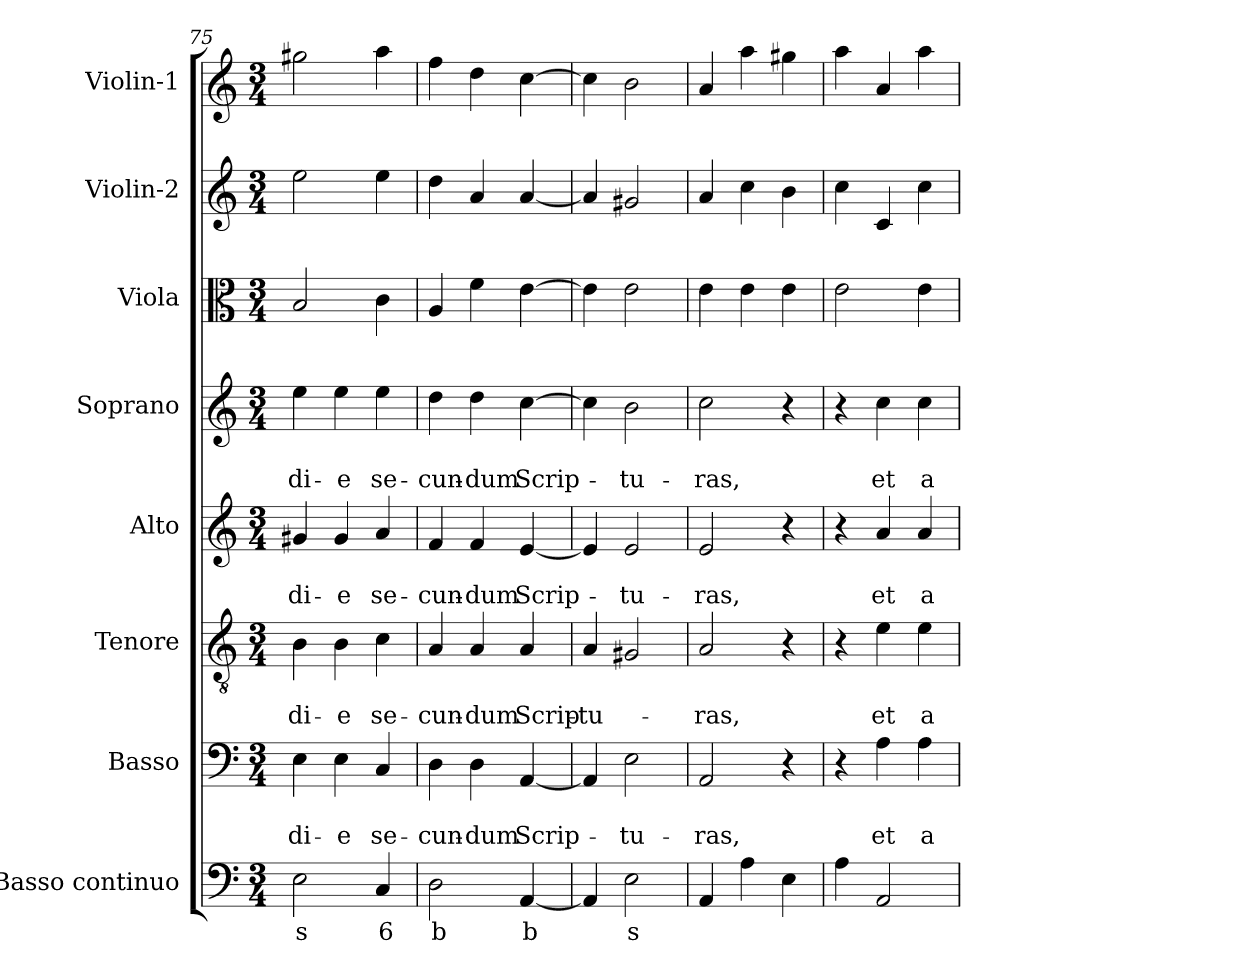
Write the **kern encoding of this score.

**kern	**text	**kern	**text	**text	**kern	**text	**text	**kern	**text	**text	**kern	**text	**text	**kern	**kern	**kern
*part8	*part8	*part7	*part7	*part7	*part6	*part6	*part6	*part5	*part5	*part5	*part4	*part4	*part4	*part3	*part2	*part1
*staff8	*staff8	*staff7	*staff7	*staff7	*staff6	*staff6	*staff6	*staff5	*staff5	*staff5	*staff4	*staff4	*staff4	*staff3	*staff2	*staff1
*I"Basso continuo	*	*I"Basso	*	*	*I"Tenore	*	*	*I"Alto	*	*	*I"Soprano	*	*	*I"Viola	*I"Violin-2	*I"Violin-1
*I'BC	*	*I'B	*	*	*I'T	*	*	*I'A	*	*	*I'S	*	*	*I'Va	*I'V2	*I'V1
*clefF4	*	*clefF4	*	*	*clefGv2	*	*	*clefG2	*	*	*clefG2	*	*	*clefC3	*clefG2	*clefG2
*k[]	*	*k[]	*	*	*k[]	*	*	*k[]	*	*	*k[]	*	*	*k[]	*k[]	*k[]
*C:	*	*C:	*	*	*C:	*	*	*C:	*	*	*C:	*	*	*C:	*C:	*C:
*M3/4	*	*M3/4	*	*	*M3/4	*	*	*M3/4	*	*	*M3/4	*	*	*M3/4	*M3/4	*M3/4
=75	=75	=75	=75	=75	=75	=75	=75	=75	=75	=75	=75	=75	=75	=75	=75	=75
!	!LO:LY:b	!	!	!LO:LY:b	!	!	!LO:LY:b	!	!	!LO:LY:b	!	!	!LO:LY:b	!	!	!
2E\	s	4E\	.	di-	4B\	.	di-	4g#X/	.	di-	4ee\	.	di-	2B/	2ee\	2gg#X\
!	!	!	!	!LO:LY:b	!	!	!LO:LY:b	!	!	!LO:LY:b	!	!	!LO:LY:b	!	!	!
.	.	4E\	.	-e	4B\	.	-e	4g#/	.	-e	4ee\	.	-e	.	.	.
!	!LO:LY:b	!	!	!LO:LY:b	!	!	!LO:LY:b	!	!	!LO:LY:b	!	!	!LO:LY:b	!	!	!
4C/	6	4C/	.	se-	4c\	.	se-	4a/	.	se-	4ee\	.	se-	4c\	4ee\	4aa\
=76	=76	=76	=76	=76	=76	=76	=76	=76	=76	=76	=76	=76	=76	=76	=76	=76
!	!LO:LY:b	!	!	!LO:LY:b	!	!	!LO:LY:b	!	!	!LO:LY:b	!	!	!LO:LY:b	!	!	!
2D\	b	4D\	.	-cun-	4A/	.	-cun-	4f/	.	-cun-	4dd\	.	-cun-	4A/	4dd\	4ff\
!	!	!	!	!LO:LY:b	!	!	!LO:LY:b	!	!	!LO:LY:b	!	!	!LO:LY:b	!	!	!
.	.	4D\	.	-dum	4A/	.	-dum	4f/	.	-dum	4dd\	.	-dum	4f\	4a/	4dd\
!	!LO:LY:b	!	!	!LO:LY:b	!	!	!LO:LY:b	!	!	!LO:LY:b	!	!	!LO:LY:b	!	!	!
[4AA/	b	[4AA/	.	Scrip-	4A/	.	Scrip-	[4e/	.	Scrip-	[4cc\	.	Scrip-	[4e\	[4a/	[4cc\
=77	=77	=77	=77	=77	=77	=77	=77	=77	=77	=77	=77	=77	=77	=77	=77	=77
!	!	!	!	!	!	!	!LO:LY:b	!	!	!	!	!	!	!	!	!
4AA/]	.	4AA/]	.	.	4A/	.	-tu-	4e/]	.	.	4cc\]	.	.	4e\]	4a/]	4cc\]
!	!LO:LY:b	!	!	!LO:LY:b	!	!	!	!	!	!LO:LY:b	!	!	!LO:LY:b	!	!	!
2E\	s	2E\	.	-tu-	2G#X/	.	.	2e/	.	-tu-	2b\	.	-tu-	2e\	2g#X/	2b\
=78	=78	=78	=78	=78	=78	=78	=78	=78	=78	=78	=78	=78	=78	=78	=78	=78
!	!	!	!	!LO:LY:b	!	!	!LO:LY:b	!	!	!LO:LY:b	!	!	!LO:LY:b	!	!	!
4AA/	.	2AA/	.	-ras,	2A/	.	-ras,	2e/	.	-ras,	2cc\	.	-ras,	4e\	4a/	4a/
4A\	.	.	.	.	.	.	.	.	.	.	.	.	.	4e\	4cc\	4aa\
4E\	.	4r	.	.	4r	.	.	4r	.	.	4r	.	.	4e\	4b\	4gg#X\
!!LO:PB:g=z
=79	=79	=79	=79	=79	=79	=79	=79	=79	=79	=79	=79	=79	=79	=79	=79	=79
4A\	.	4r	.	.	4r	.	.	4r	.	.	4r	.	.	2e\	4cc\	4aa\
!	!	!	!	!LO:LY:b	!	!	!LO:LY:b	!	!	!LO:LY:b	!	!	!LO:LY:b	!	!	!
2AA/	.	4A\	.	et	4e\	.	et	4a/	.	et	4cc\	.	et	.	4c/	4a/
!	!	!	!	!LO:LY:b	!	!	!LO:LY:b	!	!	!LO:LY:b	!	!	!LO:LY:b	!	!	!
.	.	4A\	.	a-	4e\	.	a-	4a/	.	a-	4cc\	.	a-	4e\	4cc\	4aa\
=	=	=	=	=	=	=	=	=	=	=	=	=	=	=	=	=
*-	*-	*-	*-	*-	*-	*-	*-	*-	*-	*-	*-	*-	*-	*-	*-	*-
